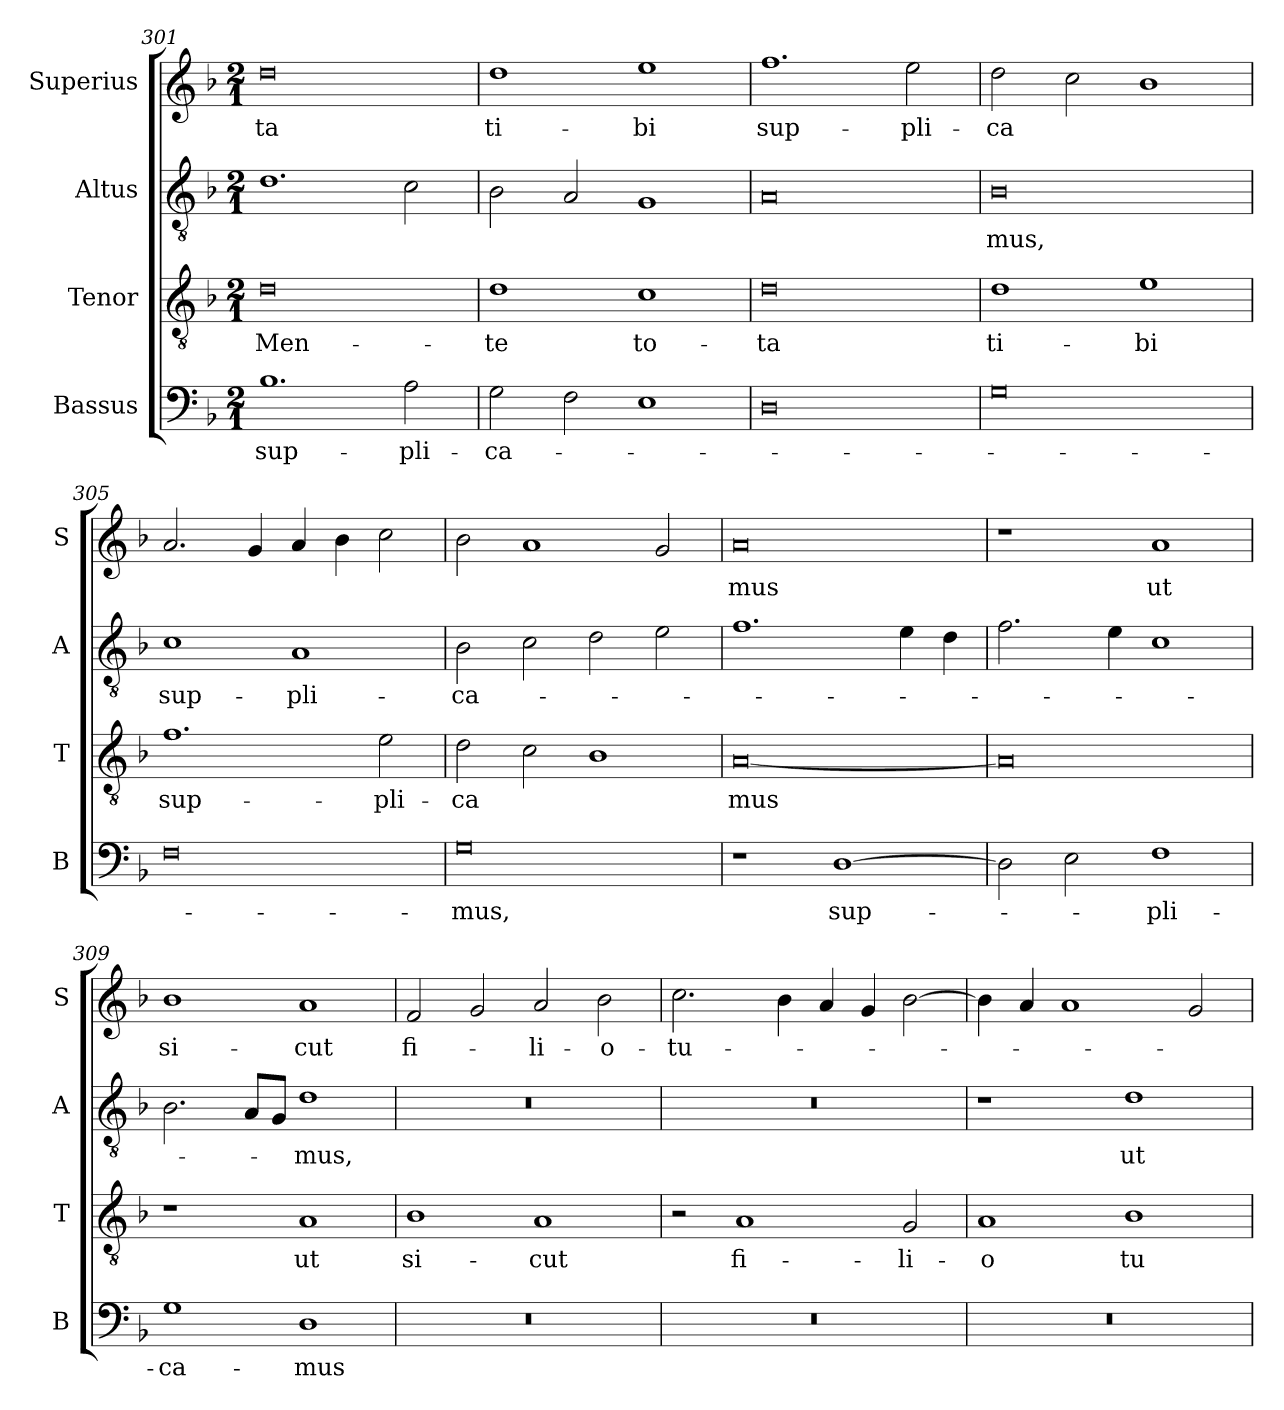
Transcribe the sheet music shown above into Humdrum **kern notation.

**kern	**text	**kern	**text	**kern	**text	**kern	**text
*part4	*part4	*part3	*part3	*part2	*part2	*part1	*part1
*staff4	*staff4	*staff3	*staff3	*staff2	*staff2	*staff1	*staff1
*I"Bassus	*	*I"Tenor	*	*I"Altus	*	*I"Superius	*
*I'B	*	*I'T	*	*I'A	*	*I'S	*
*clefF4	*	*clefGv2	*	*clefGv2	*	*clefG2	*
*k[b-]	*	*k[b-]	*	*k[b-]	*	*k[b-]	*
*M2/1	*	*M2/1	*	*M2/1	*	*M2/1	*
=301	=301	=301	=301	=301	=301	=301	=301
1.B-	sup-	0d	Men-	1.d	.	0dd	-ta
2A\	-pli-	.	.	2c\	.	.	.
=302	=302	=302	=302	=302	=302	=302	=302
2G\	ca-	1d	-te	2B-\	.	1dd	ti-
2F\	.	.	.	2A/	.	.	.
1E	.	1c	to-	1G	.	1ee	-bi
=303	=303	=303	=303	=303	=303	=303	=303
0D	.	0d	-ta	0A	.	1.ff	sup-
.	.	.	.	.	.	2ee\	-pli-
=304	=304	=304	=304	=304	=304	=304	=304
0G	.	1d	ti-	0B-	-mus,	2dd\	-ca
.	.	.	.	.	.	2cc\	.
.	.	1e	-bi	.	.	1b-	.
=305	=305	=305	=305	=305	=305	=305	=305
0F	.	1.f	sup-	1c	sup-	2.a/	.
.	.	.	.	.	.	4g/	.
.	.	.	.	1A	-pli-	4a/	.
.	.	.	.	.	.	4b-\	.
.	.	2e\	-pli-	.	.	2cc\	.
=306	=306	=306	=306	=306	=306	=306	=306
0G	mus,	2d\	-ca	2B-\	-ca-	2b-\	.
.	.	2c\	.	2c\	.	1a	.
.	.	1B-	.	2d\	.	.	.
.	.	.	.	2e\	.	2g/	.
=307	=307	=307	=307	=307	=307	=307	=307
1r	.	[0A	-mus	1.f	.	0a	-mus
[1D	sup-	.	.	.	.	.	.
.	.	.	.	4e\	.	.	.
.	.	.	.	4d\	.	.	.
=308	=308	=308	=308	=308	=308	=308	=308
2D\]	.	0A]	.	2.f\	.	1r	.
2E\	.	.	.	.	.	.	.
.	.	.	.	4e\	.	.	.
1F	-pli-	.	.	1c	.	1a	ut
=309	=309	=309	=309	=309	=309	=309	=309
1G	-ca-	1r	.	2.B-\	.	1b-	si-
.	.	.	.	8A/L	.	.	.
.	.	.	.	8G/J	.	.	.
1D	-mus	1A	ut	1d	-mus,	1a	-cut
=310	=310	=310	=310	=310	=310	=310	=310
0r	.	1B-	si-	0r	.	2f/	fi-
.	.	.	.	.	.	2g/	.
.	.	1A	-cut	.	.	2a/	-li-
.	.	.	.	.	.	2b-\	-o-
=311	=311	=311	=311	=311	=311	=311	=311
0r	.	2r	.	0r	.	2.cc\	tu-
.	.	1A	fi-	.	.	.	.
.	.	.	.	.	.	4b-\	.
.	.	.	.	.	.	4a/	.
.	.	.	.	.	.	4g/	.
.	.	2G/	-li-	.	.	[2b-\	.
=312	=312	=312	=312	=312	=312	=312	=312
0r	.	1A	-o	1r	.	4b-\]	.
.	.	.	.	.	.	4a/	.
.	.	.	.	.	.	1a	.
.	.	1B-	tu-	1d	ut	.	.
.	.	.	.	.	.	2g/	.
=	=	=	=	=	=	=	=
*-	*-	*-	*-	*-	*-	*-	*-
